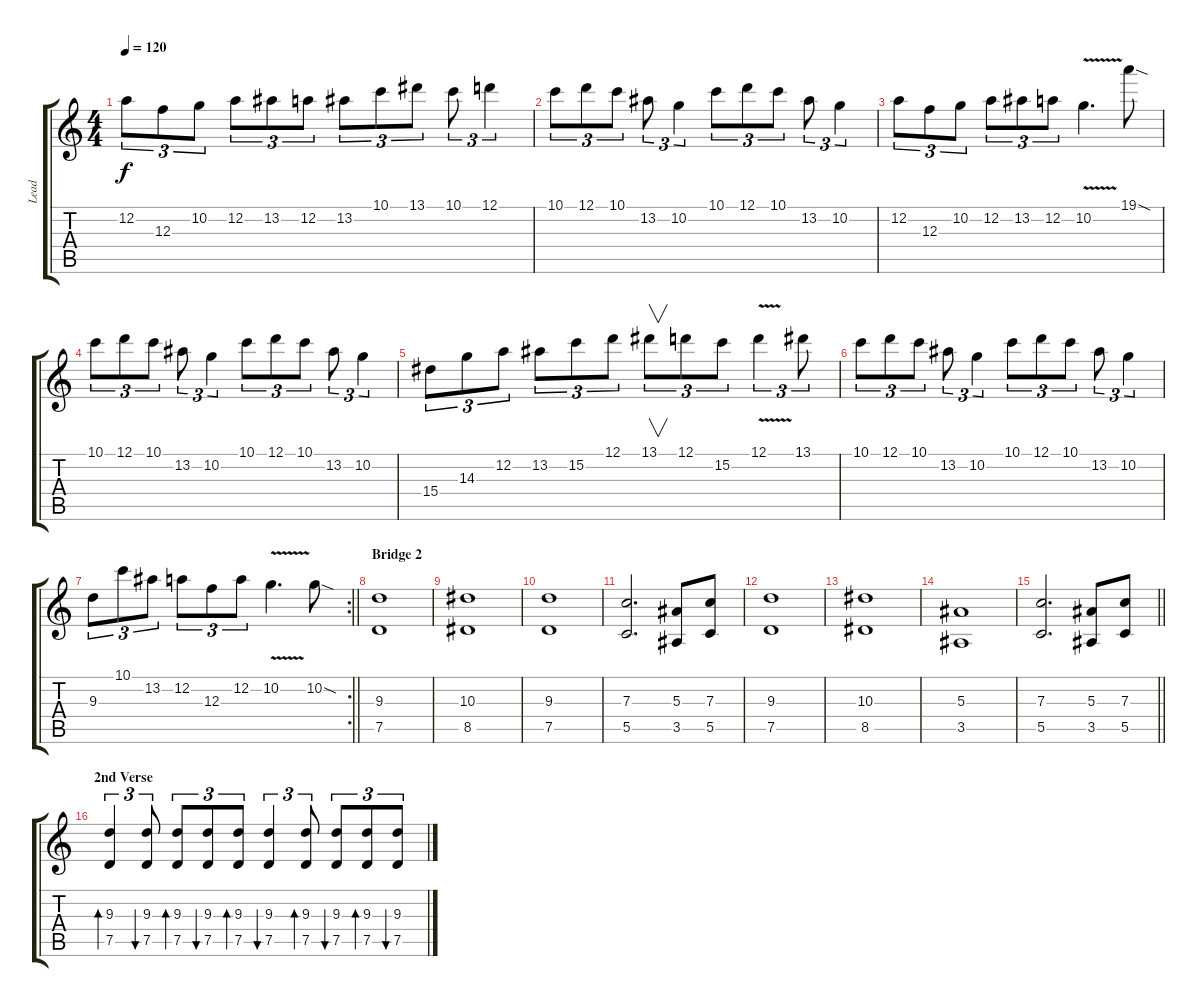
\track ("Lead" "Lead") {instrument distortionguitar}
\staff {score tabs}
\tuning (D4 A3 F3 C3 G2 D2) {hide}
\ts (4 4)
\tempo 120
\clef g2
\ks c
12.2.8{tu (3 2) dy f} 12.3.8{tu (3 2)} 10.2.8{tu (3 2)} 12.2.8{tu (3 2)} 13.2.8{tu (3 2)} 12.2.8{tu (3 2)} 13.2.8{tu (3 2)} 10.1.8{tu (3 2)} 13.1.8{tu (3 2)} 10.1.8{tu (3 2)} 12.1.4{tu (3 2)} |
10.1.8{tu (3 2)} 12.1.8{tu (3 2)} 10.1.8{tu (3 2)} 13.2.8{tu (3 2)} 10.2.4{tu (3 2)} 10.1.8{tu (3 2)} 12.1.8{tu (3 2)} 10.1.8{tu (3 2)} 13.2.8{tu (3 2)} 10.2.4{tu (3 2)} |
12.2.8{tu (3 2)} 12.3.8{tu (3 2)} 10.2.8{tu (3 2)} 12.2.8{tu (3 2)} 13.2.8{tu (3 2)} 12.2.8{tu (3 2)} 10.2{v}.4{d} 19.1{sod}.8 |
10.1.8{tu (3 2)} 12.1.8{tu (3 2)} 10.1.8{tu (3 2)} 13.2.8{tu (3 2)} 10.2.4{tu (3 2)} 10.1.8{tu (3 2)} 12.1.8{tu (3 2)} 10.1.8{tu (3 2)} 13.2.8{tu (3 2)} 10.2.4{tu (3 2)} |
15.4.8{tu (3 2)} 14.3.8{tu (3 2)} 12.2.8{tu (3 2)} 13.2.8{tu (3 2)} 15.2.8{tu (3 2)} 12.1.8{tu (3 2)} 13.1.8{v tu (3 2)} 12.1.8{tu (3 2)} 15.2.8{tu (3 2)} 12.1{v}.4{tu (3 2)} 13.1.8{tu (3 2)} |
10.1.8{tu (3 2)} 12.1.8{tu (3 2)} 10.1.8{tu (3 2)} 13.2.8{tu (3 2)} 10.2.4{tu (3 2)} 10.1.8{tu (3 2)} 12.1.8{tu (3 2)} 10.1.8{tu (3 2)} 13.2.8{tu (3 2)} 10.2.4{tu (3 2)} |
\rc 2
\barLineRight lightlight
9.3.8{tu (3 2)} 10.1.8{tu (3 2)} 13.2.8{tu (3 2)} 12.2.8{tu (3 2)} 12.3.8{tu (3 2)} 12.2.8{tu (3 2)} 10.2{v}.4{d} 10.2{sod}.8 |
\section ("" "Bridge 2")
(9.3 7.5).1 |
(10.3 8.5).1 |
(9.3 7.5).1 |
(7.3 5.5).2{d} (5.3 3.5).8 (7.3 5.5).8 |
(9.3 7.5).1 |
(10.3 8.5).1 |
(5.3 3.5).1 |
\barLineRight lightlight
(7.3 5.5).2{d} (5.3 3.5).8 (7.3 5.5).8 |
\section ("" "2nd Verse")
(9.3 7.5).4{tu (3 2) bd 60} (9.3 7.5).8{tu (3 2) bu 60} (9.3 7.5).8{tu (3 2) bd 60} (9.3 7.5).8{tu (3 2) bu 60} (9.3 7.5).8{tu (3 2) bd 60} (9.3 7.5).4{tu (3 2) bu 60} (9.3 7.5).8{tu (3 2) bd 60} (9.3 7.5).8{tu (3 2) bu 60} (9.3 7.5).8{tu (3 2) bd 60} (9.3 7.5).8{tu (3 2) bu 60}
